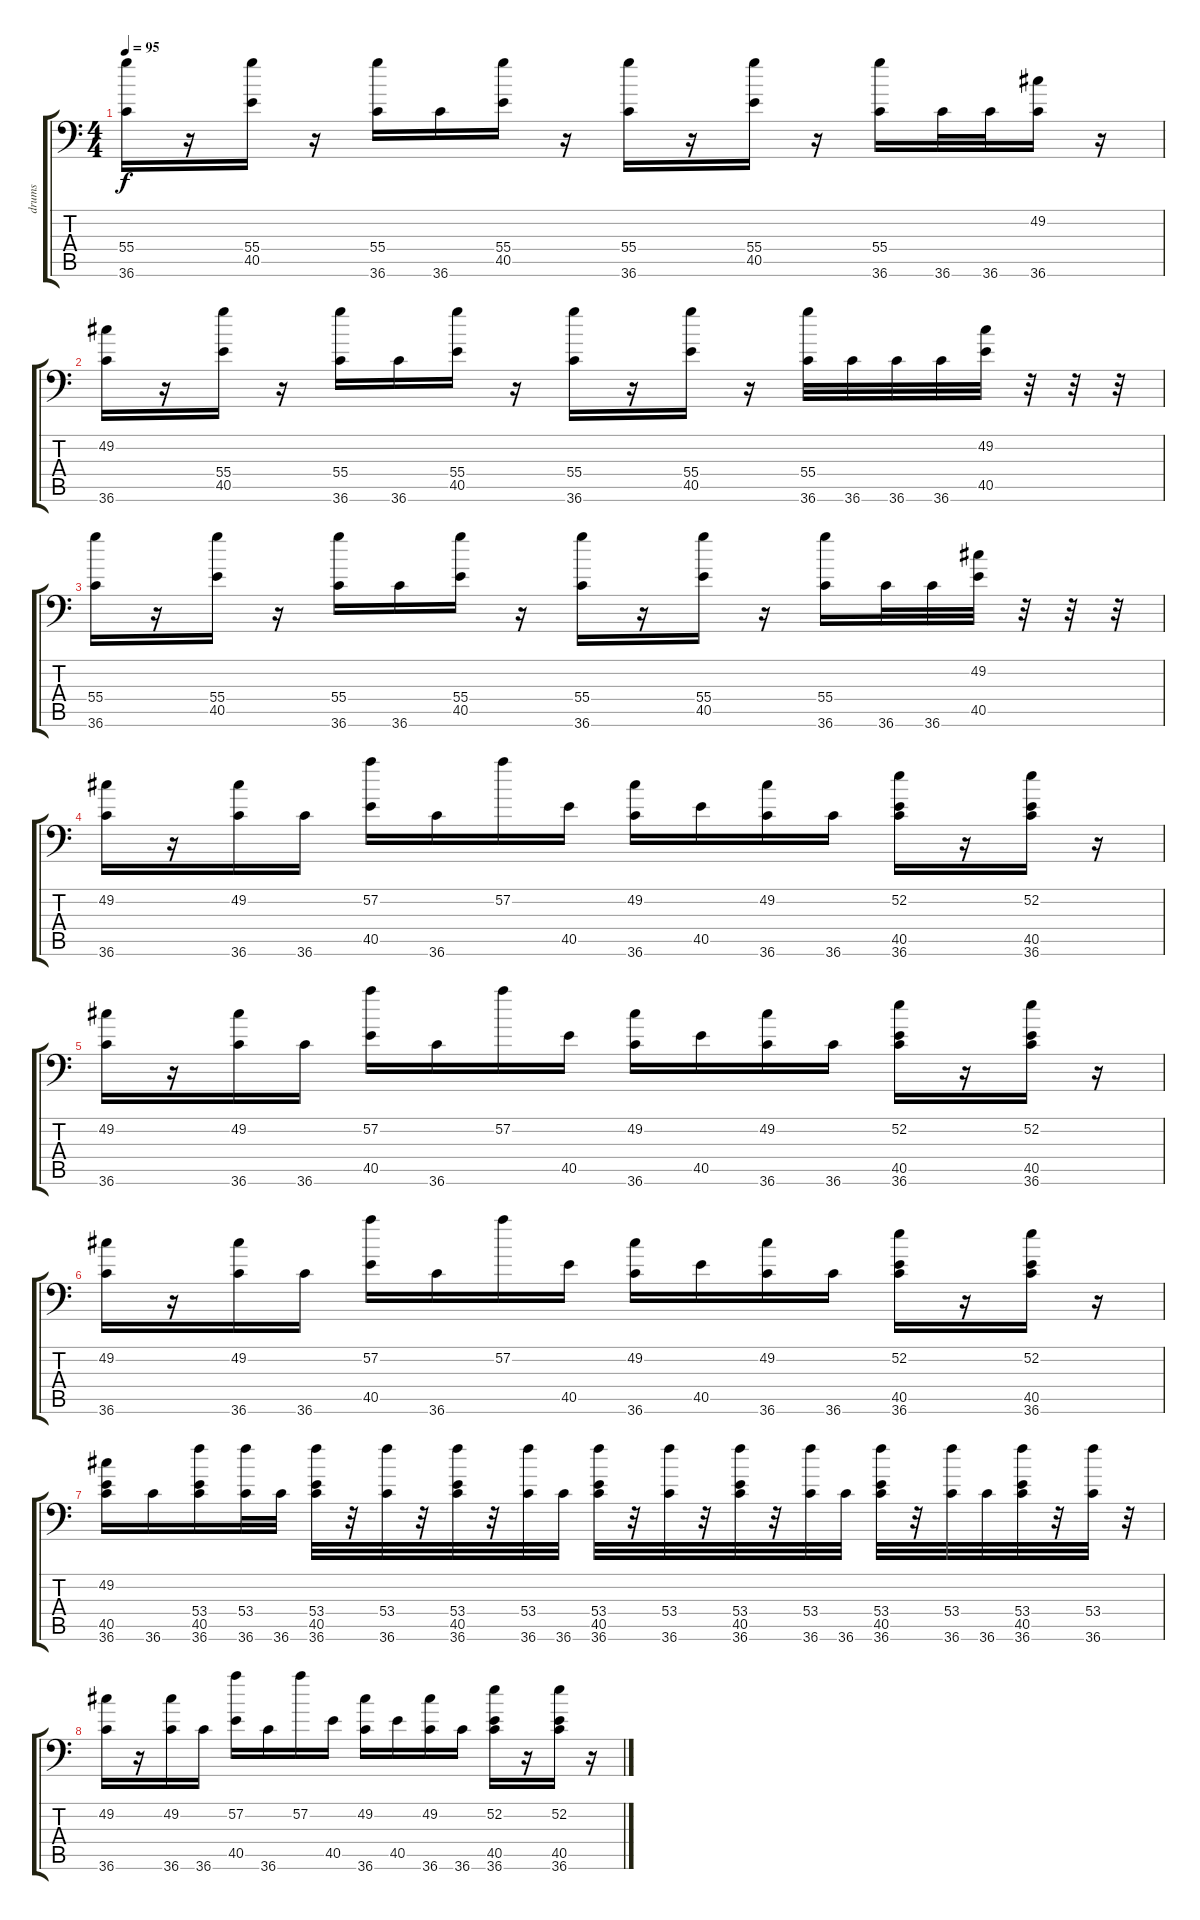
\track ("drums" "drums") {instrument acousticgrandpiano}
\staff {score tabs}
\tuning (C-1 C-1 C-1 C-1 C-1 C-1) {hide}
\ts (4 4)
\tempo 95
\clef f4
\ks c
(55.4 36.6).16{dy f} r.16 (55.4 40.5).16 r.16 (55.4 36.6).16 36.6.16 (55.4 40.5).16 r.16 (55.4 36.6).16 r.16 (55.4 40.5).16 r.16 (55.4 36.6).16 36.6.32 36.6.32 (49.2 36.6).16 r.16 |
(49.2 36.6).16 r.16 (55.4 40.5).16 r.16 (55.4 36.6).16 36.6.16 (55.4 40.5).16 r.16 (55.4 36.6).16 r.16 (55.4 40.5).16 r.16 (55.4 36.6).32 36.6.32 36.6.32 36.6.32 (49.2 40.5).32 r.32 r.32 r.32 |
(55.4 36.6).16 r.16 (55.4 40.5).16 r.16 (55.4 36.6).16 36.6.16 (55.4 40.5).16 r.16 (55.4 36.6).16 r.16 (55.4 40.5).16 r.16 (55.4 36.6).16 36.6.32 36.6.32 (49.2 40.5).32 r.32 r.32 r.32 |
(49.2 36.6).16 r.16 (49.2 36.6).16 36.6.16 (57.2 40.5).16 36.6.16 57.2.16 40.5.16 (49.2 36.6).16 40.5.16 (49.2 36.6).16 36.6.16 (52.2 40.5 36.6).16 r.16 (52.2 40.5 36.6).16 r.16 |
(49.2 36.6).16 r.16 (49.2 36.6).16 36.6.16 (57.2 40.5).16 36.6.16 57.2.16 40.5.16 (49.2 36.6).16 40.5.16 (49.2 36.6).16 36.6.16 (52.2 40.5 36.6).16 r.16 (52.2 40.5 36.6).16 r.16 |
(49.2 36.6).16 r.16 (49.2 36.6).16 36.6.16 (57.2 40.5).16 36.6.16 57.2.16 40.5.16 (49.2 36.6).16 40.5.16 (49.2 36.6).16 36.6.16 (52.2 40.5 36.6).16 r.16 (52.2 40.5 36.6).16 r.16 |
(49.2 40.5 36.6).16 36.6.16 (53.4 40.5 36.6).16 (53.4 36.6).32 36.6.32 (53.4 40.5 36.6).32 r.32 (53.4 36.6).32 r.32 (53.4 40.5 36.6).32 r.32 (53.4 36.6).32 36.6.32 (53.4 40.5 36.6).32 r.32 (53.4 36.6).32 r.32 (53.4 40.5 36.6).32 r.32 (53.4 36.6).32 36.6.32 (53.4 40.5 36.6).32 r.32 (53.4 36.6).32 36.6.32 (53.4 40.5 36.6).32 r.32 (53.4 36.6).32 r.32 |
(49.2 36.6).16 r.16 (49.2 36.6).16 36.6.16 (57.2 40.5).16 36.6.16 57.2.16 40.5.16 (49.2 36.6).16 40.5.16 (49.2 36.6).16 36.6.16 (52.2 40.5 36.6).16 r.16 (52.2 40.5 36.6).16 r.16
